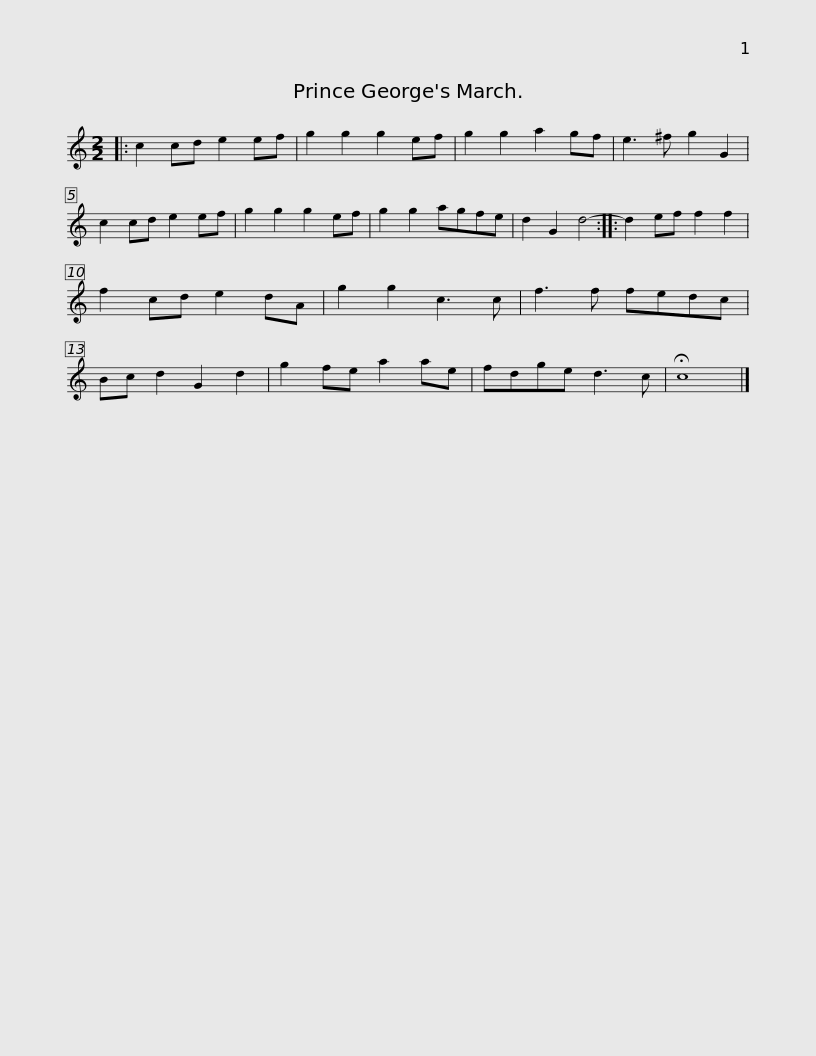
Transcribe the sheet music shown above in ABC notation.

X:1
L:1/8
M:2/2
I:linebreak $
K:C
V:1 treble
V:1
|: c2 cd e2 ef | g2 g2 g2 ef | g2 g2 a2 gf | e3 ^f g2 G2 | c2 cd e2 ef | %5
 g2 g2 g2 ef | g2 g2 agfe | d2 G2 d4- ::$ d2 ef f2 f2 | f2 cd e2 dA | %10
 g2 g2 c3 c | f3 f fedc | Bc d2 G2 d2 | g2 fe a2 ae | fdge d3 c | %15
 !fermata!c8 |] %16
